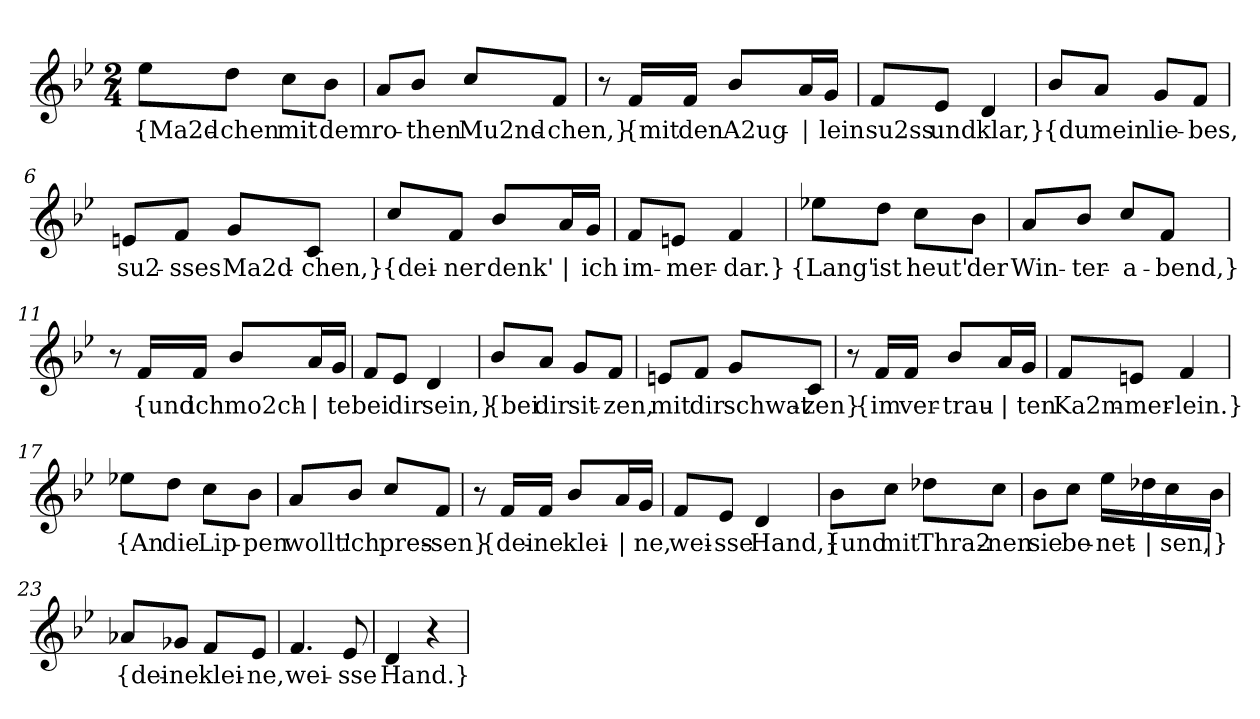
**kern	**text
*part1	*part1
*staff1	*staff1
*clefG2	*
*k[b-e-]	*
*M2/4	*
=1	=1
!	!LO:LY:b
8ee-\L	{Ma2d-
!	!LO:LY:b
8dd\J	-chen
!	!LO:LY:b
8cc\L	mit
!	!LO:LY:b
8b-\J	dem
=2	=2
!	!LO:LY:b
8a/L	ro-
!	!LO:LY:b
8b-/J	-then
!	!LO:LY:b
8cc/L	Mu2nd-
!	!LO:LY:b
8f/J	-chen,}
=3	=3
8r	.
!	!LO:LY:b
16f/LL	{mit
!	!LO:LY:b
16f/JJ	den
!	!LO:LY:b
8b-/L	A2ug-
!	!LO:LY:b
16a/L	|
!	!LO:LY:b
16g/JJ	-lein
=4	=4
!	!LO:LY:b
8f/L	su2ss
!	!LO:LY:b
8e-/J	und
!	!LO:LY:b
4d/	klar,}
!!LO:LB:g=z
=5	=5
!	!LO:LY:b
8b-/L	{du
!	!LO:LY:b
8a/J	mein
!	!LO:LY:b
8g/L	lie-
!	!LO:LY:b
8f/J	-bes,
=6	=6
!	!LO:LY:b
8en/L	su2-
!	!LO:LY:b
8f/J	-sses
!	!LO:LY:b
8g/L	Ma2d-
!	!LO:LY:b
8c/J	-chen,}
=7	=7
!	!LO:LY:b
8cc/L	{dei-
!	!LO:LY:b
8f/J	-ner
!	!LO:LY:b
8b-/L	denk'
!	!LO:LY:b
16a/L	|
!	!LO:LY:b
16g/JJ	ich
=8	=8
!	!LO:LY:b
8f/L	im-
!	!LO:LY:b
8en/J	-mer-
!	!LO:LY:b
4f/	-dar.}
=9	=9
!	!LO:LY:b
8ee-X\L	{Lang'
!	!LO:LY:b
8dd\J	ist
!	!LO:LY:b
8cc\L	heut'
!	!LO:LY:b
8b-\J	der
!!LO:LB:g=z
=10	=10
!	!LO:LY:b
8a/L	Win-
!	!LO:LY:b
8b-/J	-ter-
!	!LO:LY:b
8cc/L	-a-
!	!LO:LY:b
8f/J	-bend,}
=11	=11
8r	.
!	!LO:LY:b
16f/LL	{und
!	!LO:LY:b
16f/JJ	ich
!	!LO:LY:b
8b-/L	mo2ch-
!	!LO:LY:b
16a/L	|
!	!LO:LY:b
16g/JJ	-te
=12	=12
!	!LO:LY:b
8f/L	bei
!	!LO:LY:b
8e-/J	dir
!	!LO:LY:b
4d/	sein,}
=13	=13
!	!LO:LY:b
8b-/L	{bei
!	!LO:LY:b
8a/J	dir
!	!LO:LY:b
8g/L	sit-
!	!LO:LY:b
8f/J	-zen,
=14	=14
!	!LO:LY:b
8en/L	mit
!	!LO:LY:b
8f/J	dir
!	!LO:LY:b
8g/L	schwat-
!	!LO:LY:b
8c/J	-zen}
!!LO:LB:g=z
=15	=15
8r	.
!	!LO:LY:b
16f/LL	{im
!	!LO:LY:b
16f/JJ	ver-
!	!LO:LY:b
8b-/L	-trau-
!	!LO:LY:b
16a/L	|
!	!LO:LY:b
16g/JJ	-ten
=16	=16
!	!LO:LY:b
8f/L	Ka2m-
!	!LO:LY:b
8en/J	-mer-
!	!LO:LY:b
4f/	-lein.}
=17	=17
!	!LO:LY:b
8ee-X\L	{An
!	!LO:LY:b
8dd\J	die
!	!LO:LY:b
8cc\L	Lip-
!	!LO:LY:b
8b-\J	-pen
=18	=18
!	!LO:LY:b
8a/L	wollt'
!	!LO:LY:b
8b-/J	ich
!	!LO:LY:b
8cc/L	pres-
!	!LO:LY:b
8f/J	-sen}
=19	=19
8r	.
!	!LO:LY:b
16f/LL	{dei-
!	!LO:LY:b
16f/JJ	-ne
!	!LO:LY:b
8b-/L	klei-
!	!LO:LY:b
16a/L	|
!	!LO:LY:b
16g/JJ	-ne,
!!LO:LB:g=z
=20	=20
!	!LO:LY:b
8f/L	wei-
!	!LO:LY:b
8e-/J	-sse
!	!LO:LY:b
4d/	Hand,}
=21	=21
!	!LO:LY:b
8b-\L	{und
!	!LO:LY:b
8cc\J	mit
!	!LO:LY:b
8dd-X\L	Thra2-
!	!LO:LY:b
8cc\J	-nen
=22	=22
!	!LO:LY:b
8b-\L	sie
!	!LO:LY:b
8cc\J	be-
!	!LO:LY:b
16ee-\LL	-net-
!	!LO:LY:b
16dd-X\	|
!	!LO:LY:b
16cc\	-sen,
!	!LO:LY:b
16b-\JJ	|}
=23	=23
!	!LO:LY:b
8a-X/L	{dei-
!	!LO:LY:b
8g-X/J	-ne
!	!LO:LY:b
8f/L	klei-
!	!LO:LY:b
8e-/J	-ne,
=24	=24
!	!LO:LY:b
4.f/	wei-
!	!LO:LY:b
8e-/	-sse
=25	=25
!	!LO:LY:b
4d/	Hand.}
4r	.
=	=
*-	*-
